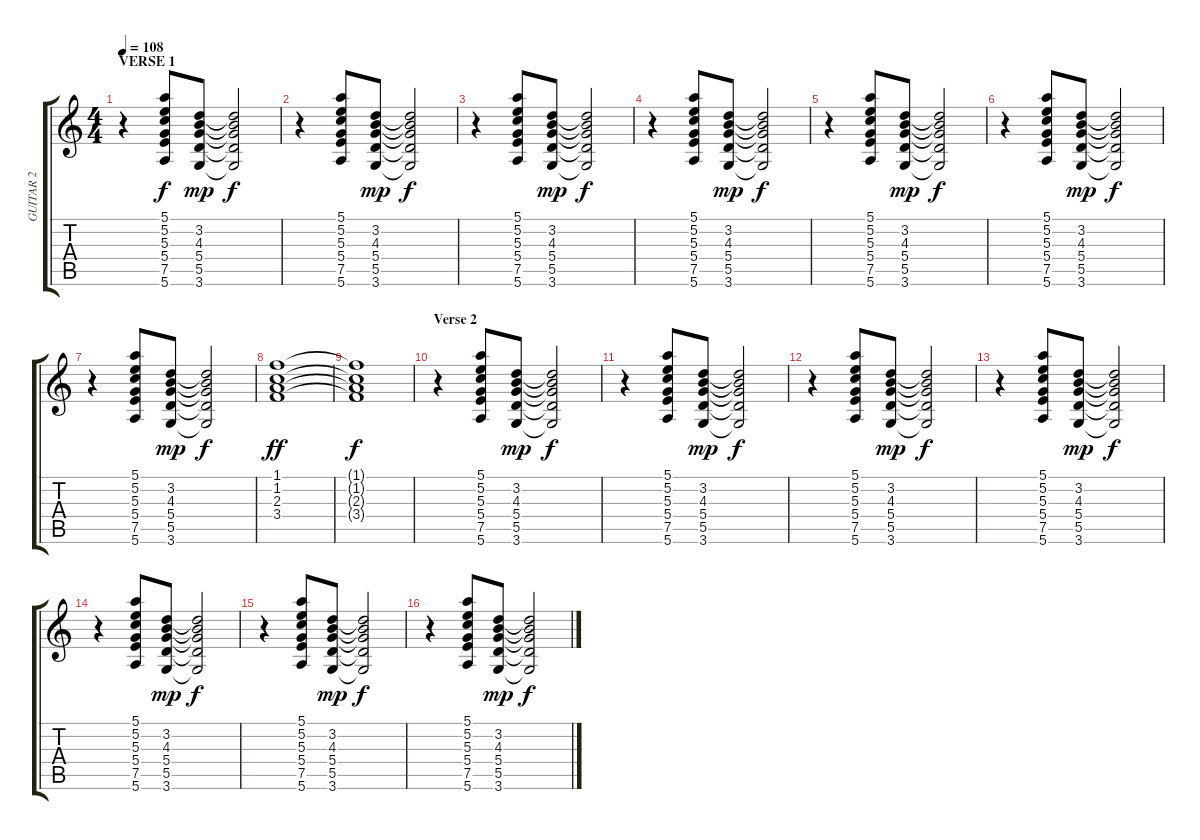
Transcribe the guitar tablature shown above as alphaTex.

\track ("GUITAR 2" "GUITAR 2") {instrument overdrivenguitar}
\staff {score tabs}
\tuning (E4 B3 G3 D3 A2 E2) {hide}
\ts (4 4)
\section ("" "VERSE 1")
\tempo 108
\clef g2
\ks c
r.4{dy f} (5.1 5.2 5.3 5.4 7.5 5.6).8 (3.2 4.3 5.4 5.5 3.6).8{dy mp} (3.2{t} 4.3{t} 5.4{t} 5.5{t} 3.6{t}).2{dy f} |
r.4 (5.1 5.2 5.3 5.4 7.5 5.6).8 (3.2 4.3 5.4 5.5 3.6).8{dy mp} (3.2{t} 4.3{t} 5.4{t} 5.5{t} 3.6{t}).2{dy f} |
r.4 (5.1 5.2 5.3 5.4 7.5 5.6).8 (3.2 4.3 5.4 5.5 3.6).8{dy mp} (3.2{t} 4.3{t} 5.4{t} 5.5{t} 3.6{t}).2{dy f} |
r.4 (5.1 5.2 5.3 5.4 7.5 5.6).8 (3.2 4.3 5.4 5.5 3.6).8{dy mp} (3.2{t} 4.3{t} 5.4{t} 5.5{t} 3.6{t}).2{dy f} |
r.4 (5.1 5.2 5.3 5.4 7.5 5.6).8 (3.2 4.3 5.4 5.5 3.6).8{dy mp} (3.2{t} 4.3{t} 5.4{t} 5.5{t} 3.6{t}).2{dy f} |
r.4 (5.1 5.2 5.3 5.4 7.5 5.6).8 (3.2 4.3 5.4 5.5 3.6).8{dy mp} (3.2{t} 4.3{t} 5.4{t} 5.5{t} 3.6{t}).2{dy f} |
r.4 (5.1 5.2 5.3 5.4 7.5 5.6).8 (3.2 4.3 5.4 5.5 3.6).8{dy mp} (3.2{t} 4.3{t} 5.4{t} 5.5{t} 3.6{t}).2{dy f} |
(1.1 1.2 2.3 3.4).1{dy ff} |
(1.1{t} 1.2{t} 2.3{t} 3.4{t}).1{dy f} |
\section ("" "Verse 2")
r.4 (5.1 5.2 5.3 5.4 7.5 5.6).8 (3.2 4.3 5.4 5.5 3.6).8{dy mp} (3.2{t} 4.3{t} 5.4{t} 5.5{t} 3.6{t}).2{dy f} |
r.4 (5.1 5.2 5.3 5.4 7.5 5.6).8 (3.2 4.3 5.4 5.5 3.6).8{dy mp} (3.2{t} 4.3{t} 5.4{t} 5.5{t} 3.6{t}).2{dy f} |
r.4 (5.1 5.2 5.3 5.4 7.5 5.6).8 (3.2 4.3 5.4 5.5 3.6).8{dy mp} (3.2{t} 4.3{t} 5.4{t} 5.5{t} 3.6{t}).2{dy f} |
r.4 (5.1 5.2 5.3 5.4 7.5 5.6).8 (3.2 4.3 5.4 5.5 3.6).8{dy mp} (3.2{t} 4.3{t} 5.4{t} 5.5{t} 3.6{t}).2{dy f} |
r.4 (5.1 5.2 5.3 5.4 7.5 5.6).8 (3.2 4.3 5.4 5.5 3.6).8{dy mp} (3.2{t} 4.3{t} 5.4{t} 5.5{t} 3.6{t}).2{dy f} |
r.4 (5.1 5.2 5.3 5.4 7.5 5.6).8 (3.2 4.3 5.4 5.5 3.6).8{dy mp} (3.2{t} 4.3{t} 5.4{t} 5.5{t} 3.6{t}).2{dy f} |
r.4 (5.1 5.2 5.3 5.4 7.5 5.6).8 (3.2 4.3 5.4 5.5 3.6).8{dy mp} (3.2{t} 4.3{t} 5.4{t} 5.5{t} 3.6{t}).2{dy f}
